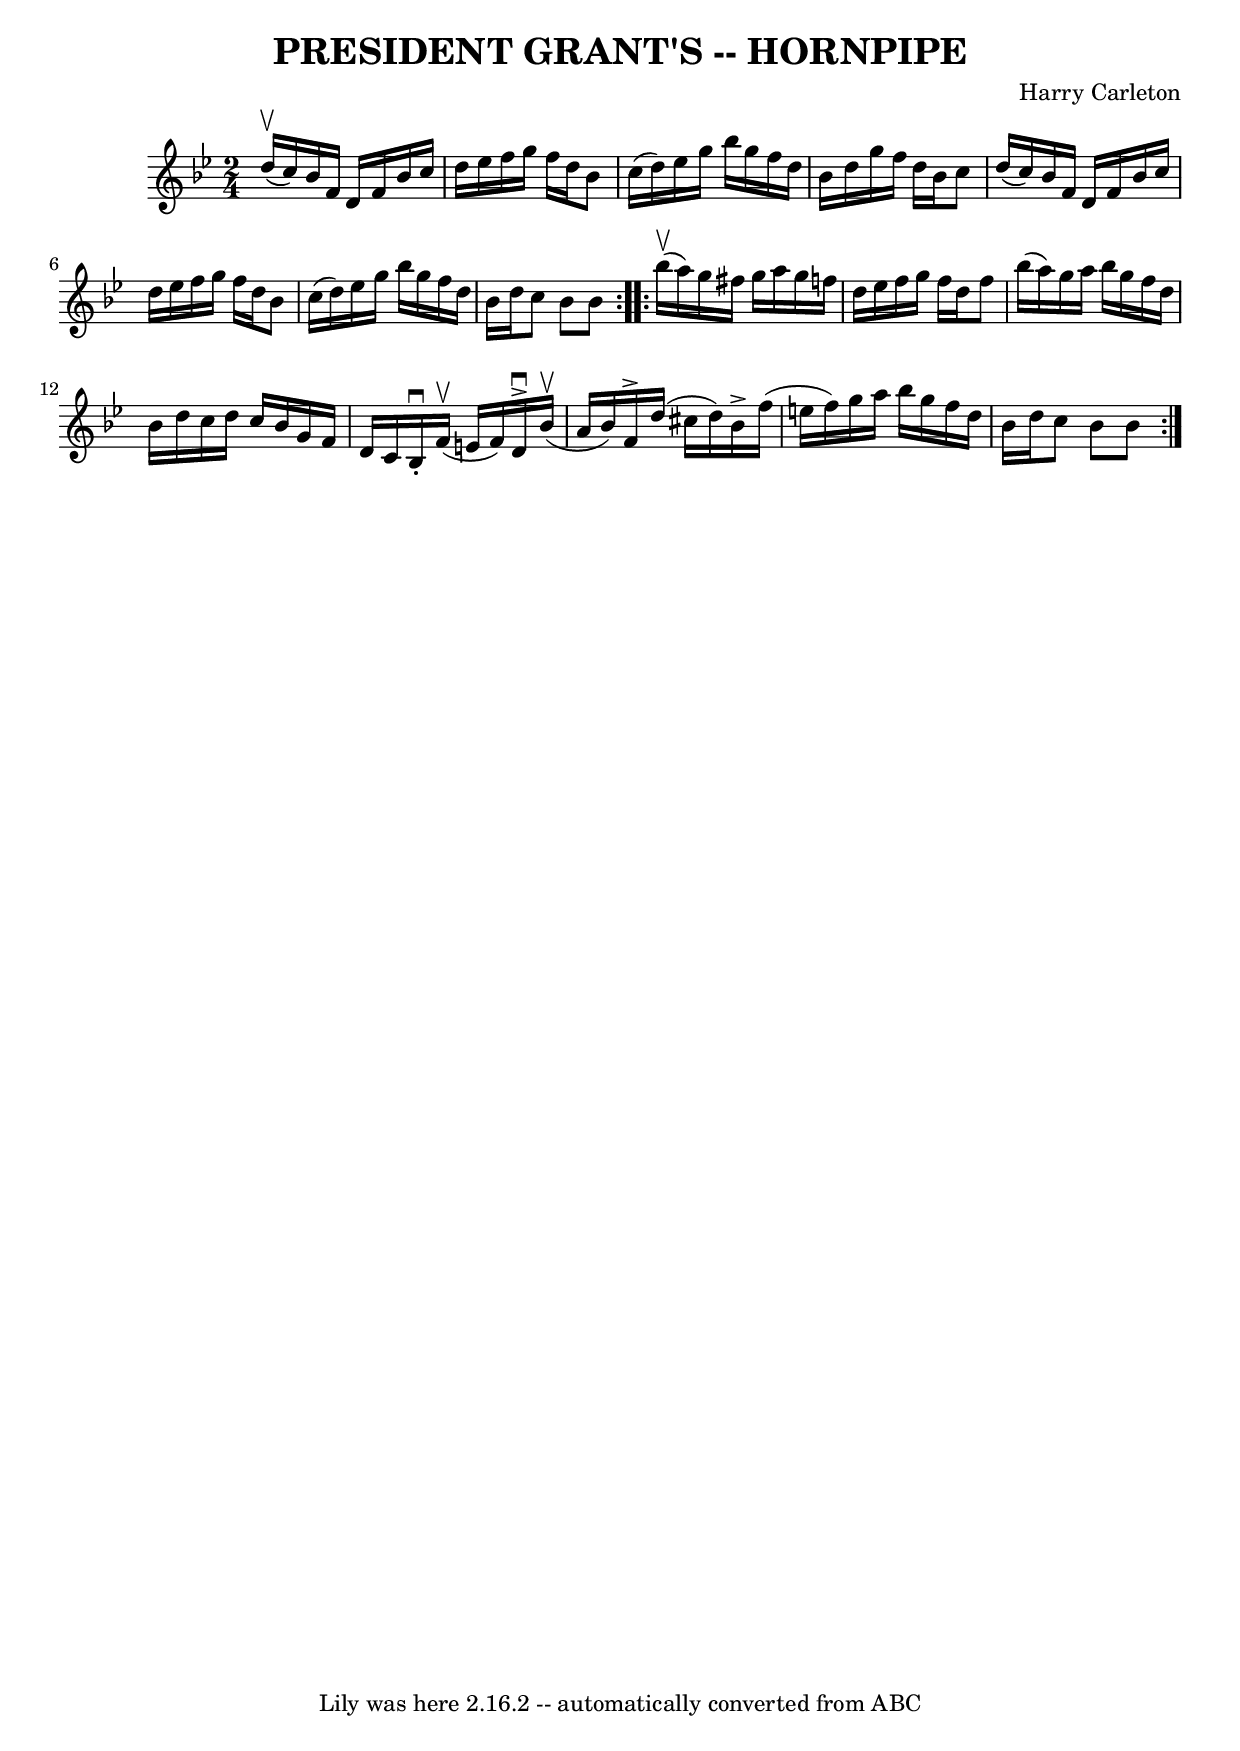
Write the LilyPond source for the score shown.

\version "2.7.40"
\include "Mammoth.ily"
\header {
	%% book = "Ryan's Mammoth Collection of Fiddle Tunes"
	composer = "Harry Carleton"
	crossRefNumber = "1"
	footnotes = ""
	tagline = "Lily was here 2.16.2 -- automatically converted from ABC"
	title = "PRESIDENT GRANT'S -- HORNPIPE"
}
voicedefault =  {


\repeat volta 2 {
\time 2/4 \key bes \major d''16 (^\upbow c''16)       |
   
bes'16 f'16 d'16 f'16 bes'16 c''16 d''16 ees''16    
|
 f''16 g''16 f''16 d''16 bes'8 c''16 (d''16)   
|
 ees''16 g''16 bes''16 g''16 f''16 d''16 bes'16    
d''16    |
 g''16 f''16 d''16 bes'16 c''8 d''16 (
c''16)   |
     |
 bes'16 f'16 d'16 f'16 bes'16    
c''16 d''16 ees''16    |
 f''16 g''16 f''16 d''16    
bes'8 c''16 (d''16)   |
 ees''16 g''16 bes''16 g''16  
 f''16 d''16 bes'16 d''16    |
 c''8 bes'8 bes'8    }   
  \repeat volta 2 { bes''16 (^\upbow a''16)       |
 g''16    
fis''16 g''16 a''16 g''16 f''!16 d''16 ees''16    |
   
f''16 g''16 f''16 d''16 f''8 bes''16 (a''16)   |
   
g''16 a''16 bes''16 g''16 f''16 d''16 bes'16 d''16    
|
 c''16 d''16 c''16 bes'16 g'16 f'16 d'16 c'16    
|
     |
 bes16^\downbow-. f'16 (^\upbow e'16 f'16)  
 d'16^\accent^\downbow bes'16 (^\upbow a'16 bes'16)   |
   
f'16^\accent d''16 (cis''16 d''16) bes'16^\accent f''16 (
e''16 f''16)   |
 g''16 a''16 bes''16 g''16 f''16    
d''16 bes'16 d''16    |
 c''8 bes'8 bes'8    }   
}

\score{
    <<

	\context Staff="default"
	{
	    \voicedefault 
	}

    >>
	\layout {
	}
	\midi {}
}
